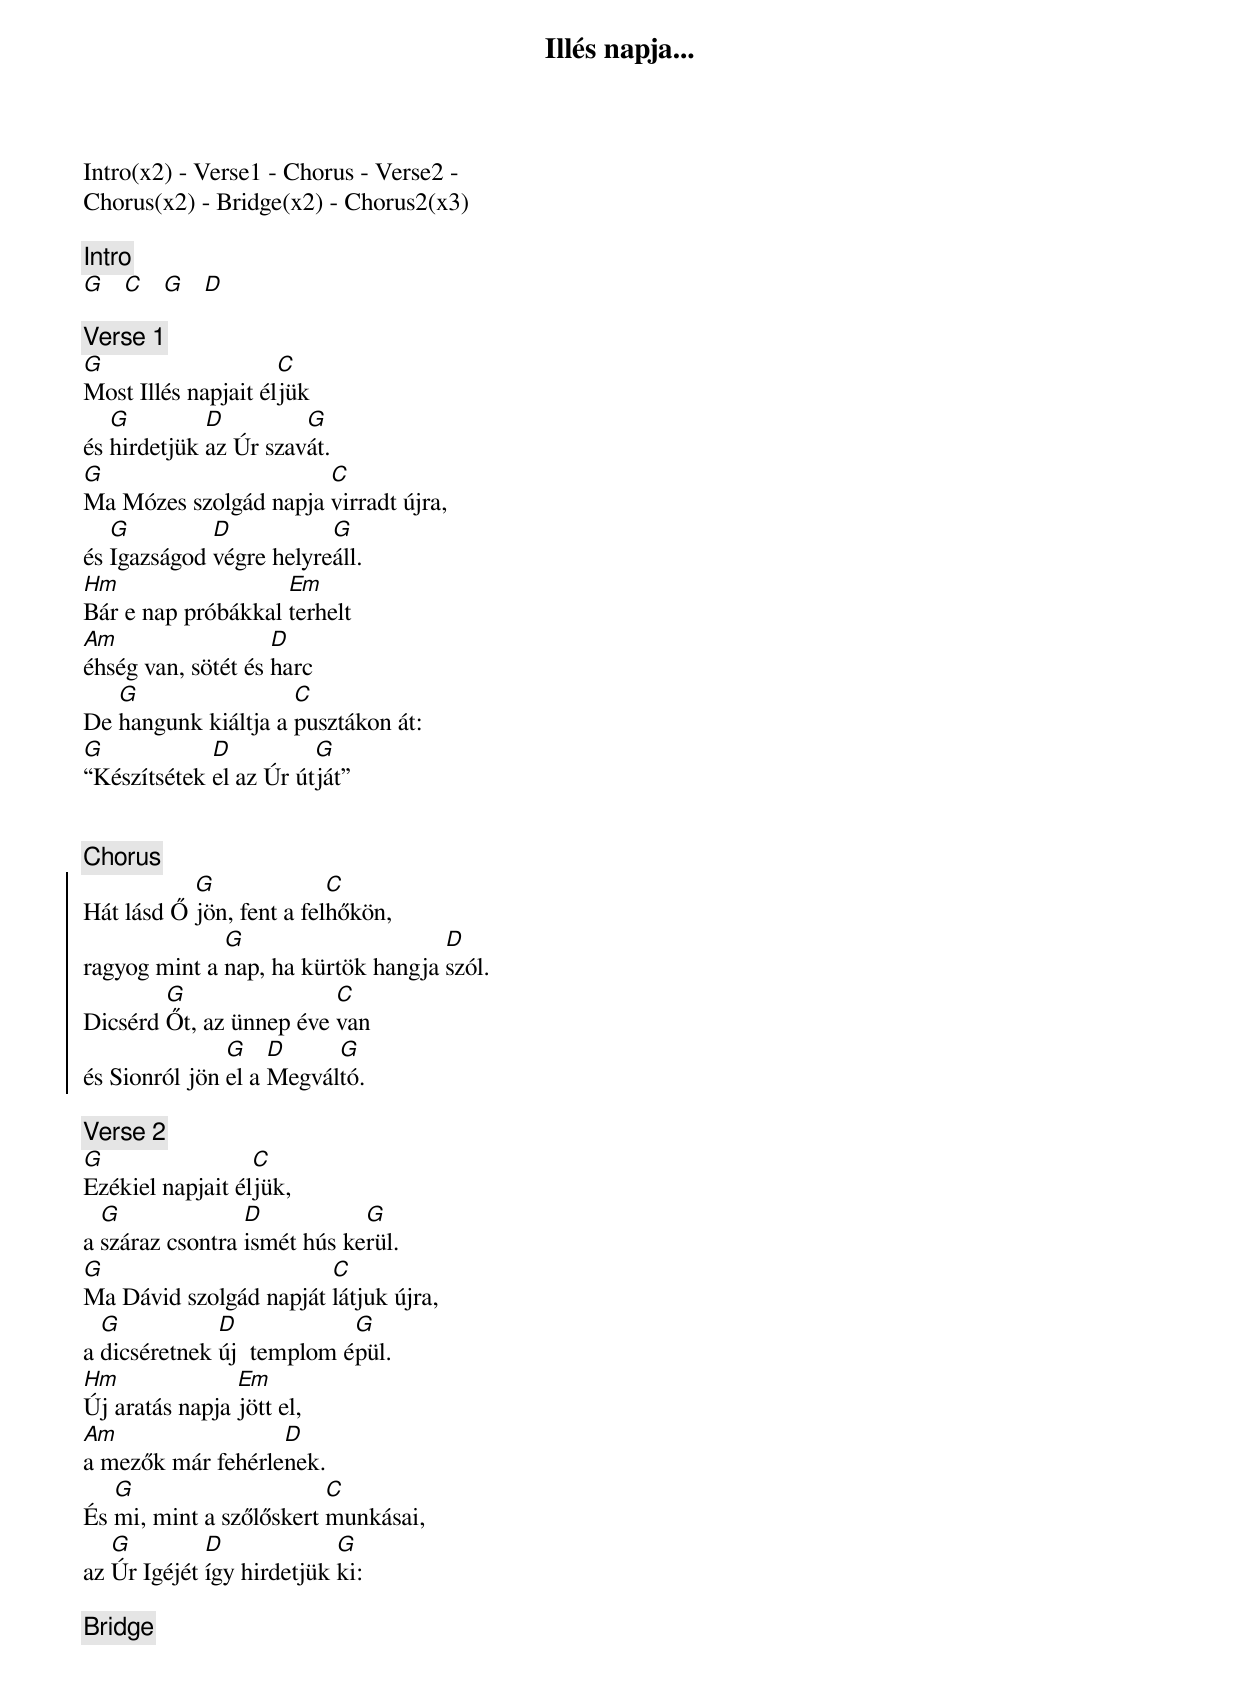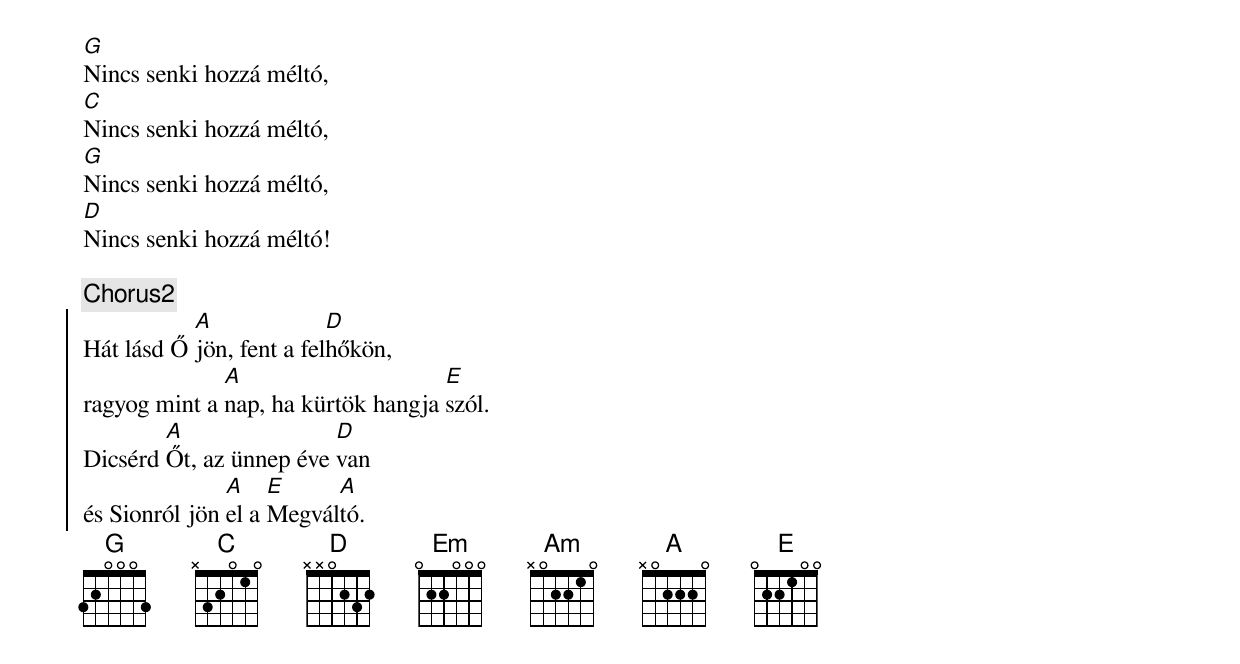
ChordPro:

{title: Illés napja...}
{subtitle: }

Intro(x2) - Verse1 - Chorus - Verse2 -
Chorus(x2) - Bridge(x2) - Chorus2(x3)

{c:Intro}
[G]   [C]   [G]   [D]

{c:Verse 1}
[G]Most Illés napjait él[C]jük
és [G]hirdetjük [D]az Úr szav[G]át.
[G]Ma Mózes szolgád napja [C]virradt újra,
és [G]Igazságod [D]végre helyre[G]áll.
[Hm]Bár e nap próbákkal [Em]terhelt
[Am]éhség van, sötét és [D]harc
De [G]hangunk kiáltja a [C]pusztákon át:
[G]“Készítsétek [D]el az Úr út[G]ját”


{c:Chorus}
{soc}
Hát lásd Ő [G]jön, fent a fel[C]hőkön,
ragyog mint a [G]nap, ha kürtök hangja [D]szól.
Dicsérd [G]Őt, az ünnep éve [C]van
és Sionról jön [G]el a [D]Megvál[G]tó.
{eoc}

{c:Verse 2}
[G]Ezékiel napjait él[C]jük,
a [G]száraz csontra [D]ismét hús ke[G]rül.
[G]Ma Dávid szolgád napját [C]látjuk újra,
a [G]dicséretnek [D]új  templom é[G]pül.
[Hm]Új aratás napja [Em]jött el,
[Am]a mezők már fehérle[D]nek.
És [G]mi, mint a szőlőskert [C]munkásai,
az [G]Úr Igéjét [D]így hirdetjük [G]ki:

{c:Bridge}
[G]Nincs senki hozzá méltó,
[C]Nincs senki hozzá méltó,
[G]Nincs senki hozzá méltó,
[D]Nincs senki hozzá méltó!

{c:Chorus2}
{soc}
Hát lásd Ő [A]jön, fent a fel[D]hőkön,
ragyog mint a [A]nap, ha kürtök hangja [E]szól.
Dicsérd [A]Őt, az ünnep éve [D]van
és Sionról jön [A]el a [E]Megvál[A]tó.
{eoc}
